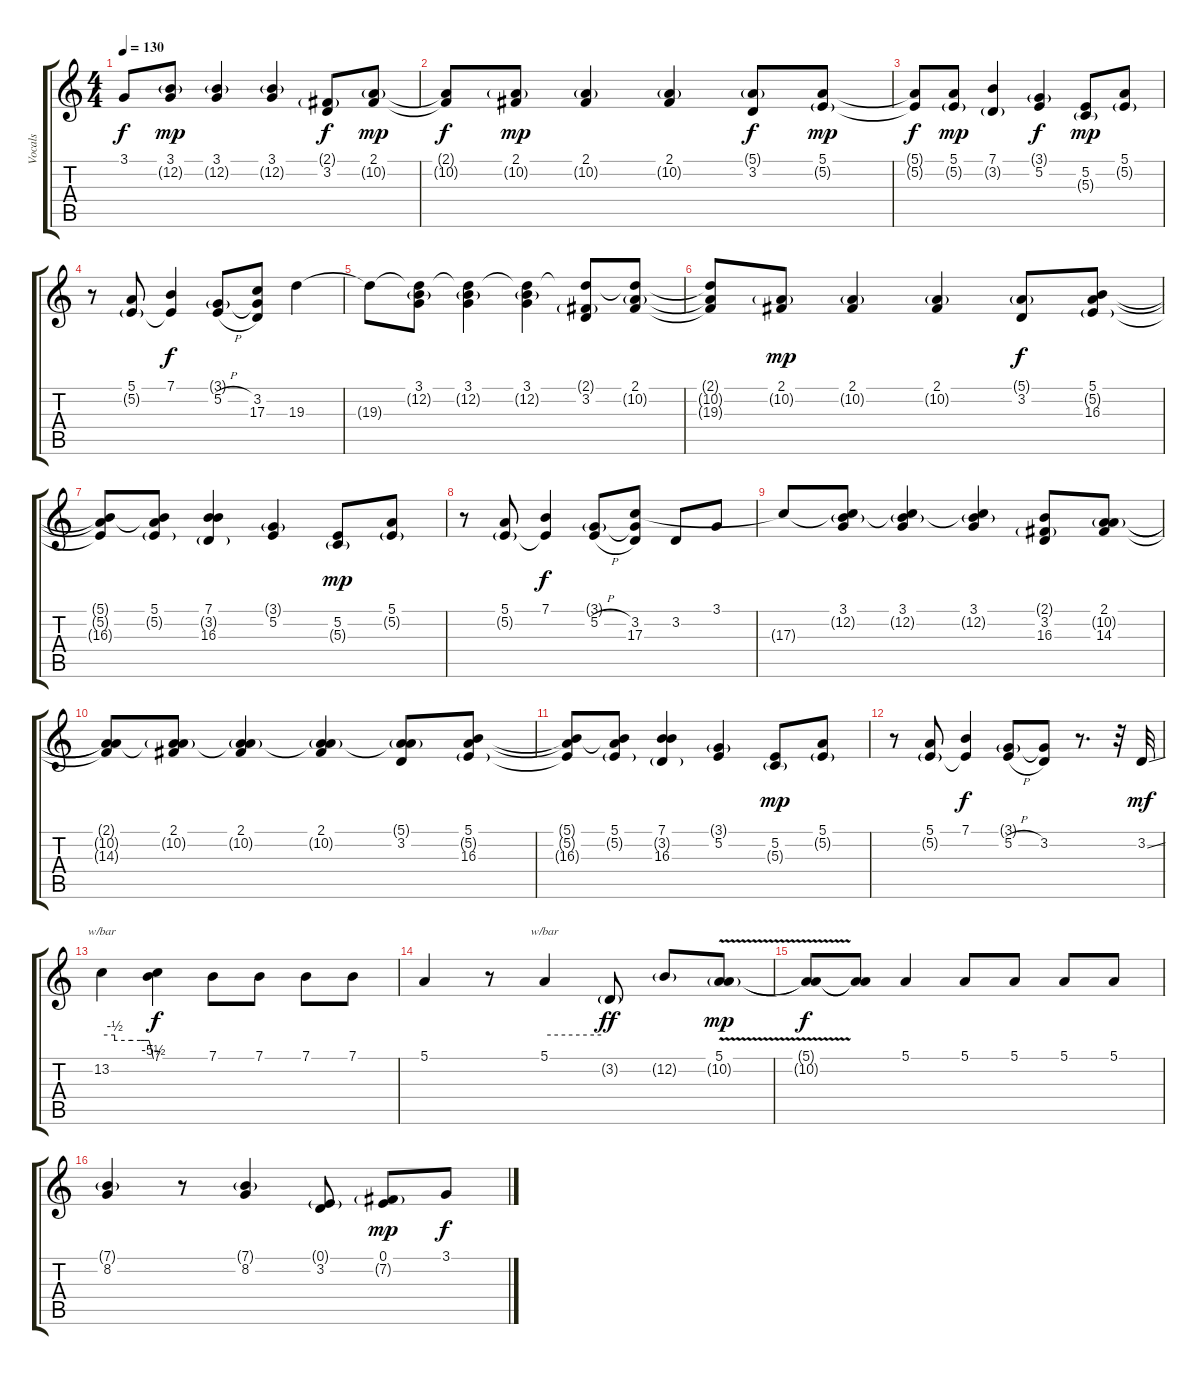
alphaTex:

\track ("Vocals" "Vocals") {instrument clarinet}
\staff {score tabs}
\tuning (E4 B3 G3 D3 A2 E2) {hide}
\ts (4 4)
\tempo 130
\clef g2
\ks c
3.1{t}.8{dy f} (3.1 12.2{g}).8{dy mp} (3.1 12.2{g}).4 (3.1 12.2{g}).4 (2.1{g} 3.2).8{dy f} (2.1 10.2{g}).8{dy mp} |
(2.1{t} 10.2{t}).8{dy f} (2.1 10.2{g}).8{dy mp} (2.1 10.2{g}).4 (2.1 10.2{g}).4 (5.1{g} 3.2).8{dy f} (5.1 5.2{g}).8{dy mp} |
(5.1{t} 5.2{t}).8{dy f} (5.1 5.2{g}).8{dy mp} (7.1 3.2{g}).4 (3.1{g} 5.2).4{dy f} (5.2 5.3{g}).8{dy mp} (5.1 5.2{g}).8 |
r.8 (5.1 5.2{g}).8 (7.1 5.2{t}).4{dy f} (3.1{g} 5.2{h}).8 (3.1{t} 3.2 17.3).8 19.3.4 |
19.3{t}.8 (3.1 12.2{g} 19.3{t}).8 (3.1 12.2{g} 19.3{t}).4 (3.1 12.2{g} 19.3{t}).4 (2.1{g} 3.2 19.3{t}).8 (2.1 10.2{g} 19.3{t}).8 |
(2.1{t} 10.2{t} 19.3{t}).8 (2.1 10.2{g}).8{dy mp} (2.1 10.2{g}).4 (2.1 10.2{g}).4 (5.1{g} 3.2).8{dy f} (5.1 5.2{g} 16.3).8 |
(5.1{t} 5.2{t} 16.3{t}).8 (5.1 5.2{g} 16.3{t}).8 (7.1 3.2{g} 16.3).4 (3.1{g} 5.2).4 (5.2 5.3{g}).8{dy mp} (5.1 5.2{g}).8 |
r.8 (5.1 5.2{g}).8 (7.1 5.2{t}).4{dy f} (3.1{g} 5.2{h}).8 (3.1{t} 3.2 17.3).8 3.2.8 3.1.8 |
17.3{t}.8 (3.1 12.2{g} 17.3{t}).8 (3.1 12.2{g} 17.3{t}).4 (3.1 12.2{g} 17.3{t}).4 (2.1{g} 3.2 16.3).8 (2.1 10.2{g} 14.3).8 |
(2.1{t} 10.2{t} 14.3{t}).8 (2.1 10.2{g} 14.3{t}).8 (2.1 10.2{g} 14.3{t}).4 (2.1 10.2{g} 14.3{t}).4 (5.1{g} 3.2 14.3{t}).8 (5.1 5.2{g} 16.3).8 |
(5.1{t} 5.2{t} 16.3{t}).8 (5.1 5.2{g} 16.3{t}).8 (7.1 3.2{g} 16.3).4 (3.1{g} 5.2).4 (5.2 5.3{g}).8{dy mp} (5.1 5.2{g}).8 |
r.8 (5.1 5.2{g}).8 (7.1 5.2{t}).4{dy f} (3.1{g} 5.2{h}).8 (3.1{t} 3.2).8 r.8{d} r.32 3.2{ss}.32{dy mf} |
13.2.4{tbe (custom default 0 0 15 0 15 -2 35 -2 45 -2 50 -2 55 -2 60 -22)} (7.1 13.2{t}).4{dy f} 7.1.8 7.1.8 7.1.8 7.1.8 |
5.1.4 r.8 5.1.4{tbe (hold default 0 0 60 0)} 3.2{g}.8{dy ff} 12.2{g}.8 (5.1 10.2{v g}).8{dy mp} |
(5.1{t} 10.2{t}).8{dy f} (5.1{t} 10.2{t}).8 5.1.4 5.1.8 5.1.8 5.1.8 5.1.8 |
(7.1{g} 8.2).4 r.8 (7.1{g} 8.2).4 (0.1{g} 3.2).8 (0.1 7.2{g}).8{dy mp} 3.1.8{dy f}
